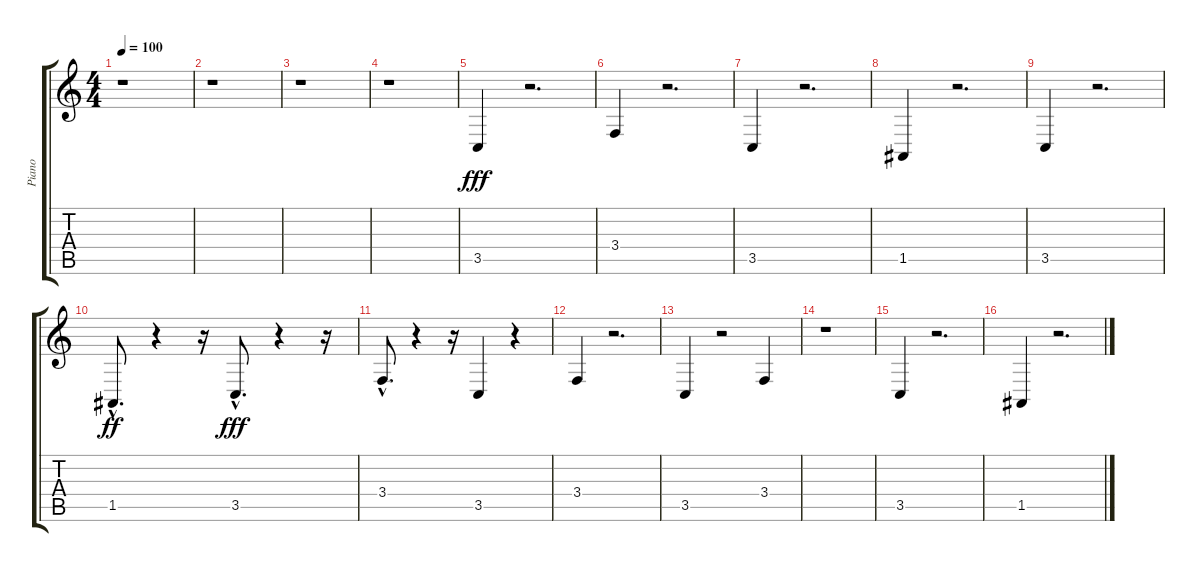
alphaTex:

\track ("Piano" "Piano") {instrument brightacousticpiano}
\staff {score tabs}
\tuning (E4 B3 G3 D3 A2 E2) {hide}
\ts (4 4)
\tempo 100
\clef g2
\ks c
r.1{dy fff instrument brightacousticpiano} |
r.1 |
r.1 |
r.1 |
3.5.4 r.2{d} |
3.4.4 r.2{d} |
3.5.4 r.2{d} |
1.5.4 r.2{d} |
3.5.4 r.2{d} |
1.5{hac}.8{d dy ff} r.4 r.16 3.5{hac}.8{d dy fff} r.4 r.16 |
3.4{hac}.8{d} r.4 r.16 3.5.4 r.4 |
3.4.4 r.2{d} |
3.5.4 r.2 3.4.4 |
r.1 |
3.5.4 r.2{d} |
1.5.4 r.2{d}
